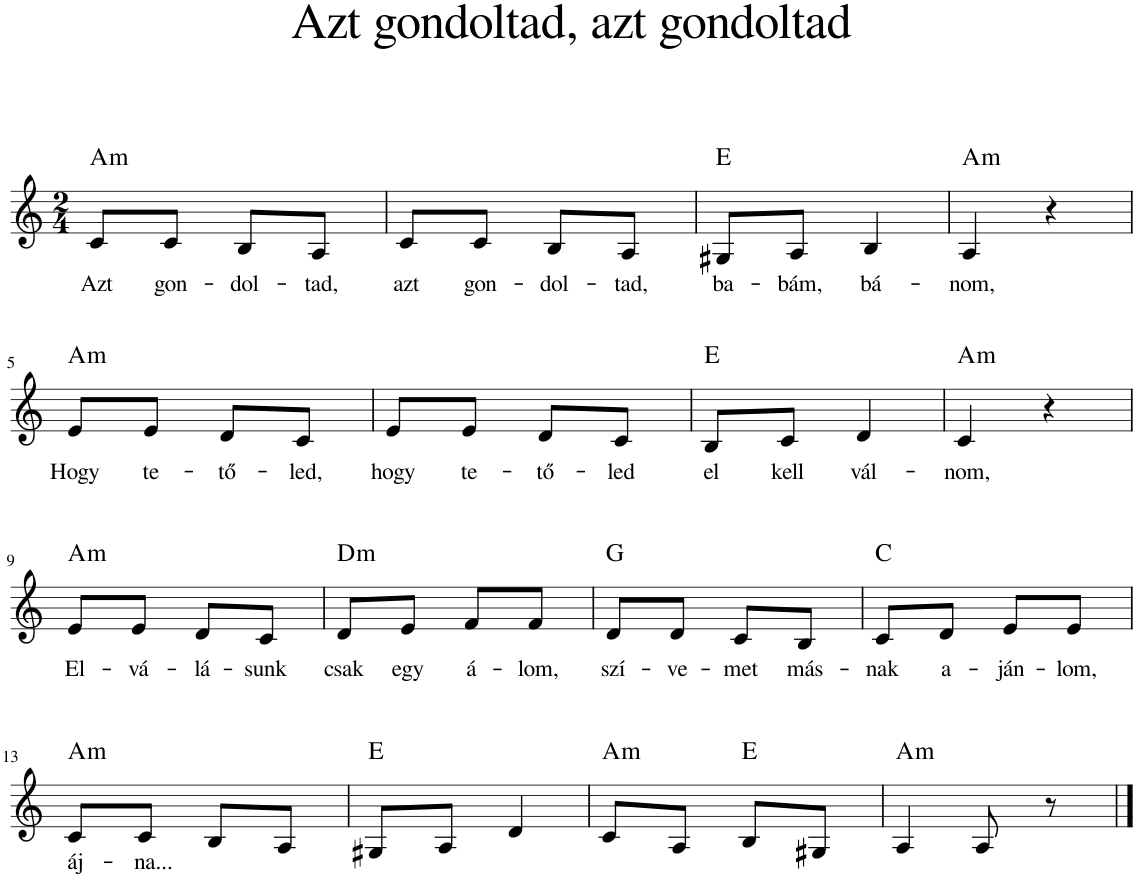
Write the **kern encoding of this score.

**kern	**text	**harte
*part1	*part1	*part1
*staff1	*staff1	*
*I"Piano	*	*
*I'Pno	*	*
*clefG2	*	*
*k[]	*	*
*M2/4	*	*
=1	=1	=1
!	!LO:LY:b	!LO:H:kt=m
8c/L	Azt	A:min
!	!LO:LY:b	!
8c/J	gon-	.
!	!LO:LY:b	!
8B/L	-dol-	.
!	!LO:LY:b	!
8A/J	-tad,	.
=2	=2	=2
!	!LO:LY:b	!
8c/L	azt	.
!	!LO:LY:b	!
8c/J	gon-	.
!	!LO:LY:b	!
8B/L	-dol-	.
!	!LO:LY:b	!
8A/J	-tad,	.
=3	=3	=3
!	!LO:LY:b	!
8G#X/L	ba-	E:maj
!	!LO:LY:b	!
8A/J	-bám,	.
!	!LO:LY:b	!
4B/	bá-	.
=4	=4	=4
!	!LO:LY:b	!LO:H:kt=m
4A/	-nom,	A:min
4r	.	.
!!LO:LB:g=z
=5	=5	=5
!	!LO:LY:b	!LO:H:kt=m
8e/L	Hogy	A:min
!	!LO:LY:b	!
8e/J	te-	.
!	!LO:LY:b	!
8d/L	-tő-	.
!	!LO:LY:b	!
8c/J	-led,	.
=6	=6	=6
!	!LO:LY:b	!
8e/L	hogy	.
!	!LO:LY:b	!
8e/J	te-	.
!	!LO:LY:b	!
8d/L	-tő-	.
!	!LO:LY:b	!
8c/J	-led	.
=7	=7	=7
!	!LO:LY:b	!
8B/L	el	E:maj
!	!LO:LY:b	!
8c/J	kell	.
!	!LO:LY:b	!
4d/	vál-	.
=8	=8	=8
!	!LO:LY:b	!LO:H:kt=m
4c/	-nom,	A:min
4r	.	.
!!LO:LB:g=z
=9	=9	=9
!	!LO:LY:b	!LO:H:kt=m
8e/L	El-	A:min
!	!LO:LY:b	!
8e/J	-vá-	.
!	!LO:LY:b	!
8d/L	-lá-	.
!	!LO:LY:b	!
8c/J	-sunk	.
=10	=10	=10
!	!LO:LY:b	!LO:H:kt=m
8d/L	csak	D:min
!	!LO:LY:b	!
8e/J	egy	.
!	!LO:LY:b	!
8f/L	á-	.
!	!LO:LY:b	!
8f/J	-lom,	.
=11	=11	=11
!	!LO:LY:b	!
8d/L	szí-	G:maj
!	!LO:LY:b	!
8d/J	-ve-	.
!	!LO:LY:b	!
8c/L	-met	.
!	!LO:LY:b	!
8B/J	más-	.
=12	=12	=12
!	!LO:LY:b	!
8c/L	-nak	C:maj
!	!LO:LY:b	!
8d/J	a-	.
!	!LO:LY:b	!
8e/L	-ján-	.
!	!LO:LY:b	!
8e/J	-lom,	.
!!LO:LB:g=z
=13	=13	=13
!	!LO:LY:b	!LO:H:kt=m
8c/L	áj-	A:min
!	!LO:LY:b	!
8c/J	-na...	.
8B/L	.	.
8A/J	.	.
=14	=14	=14
8G#X/L	.	E:maj
8A/J	.	.
4d/	.	.
=15	=15	=15
!	!	!LO:H:kt=m
8c/L	.	A:min
8A/J	.	.
8B/L	.	E:maj
8G#X/J	.	.
=16	=16	=16
!	!	!LO:H:kt=m
4A/	.	A:min
8A/	.	.
8r	.	.
==	==	==
*-	*-	*-
